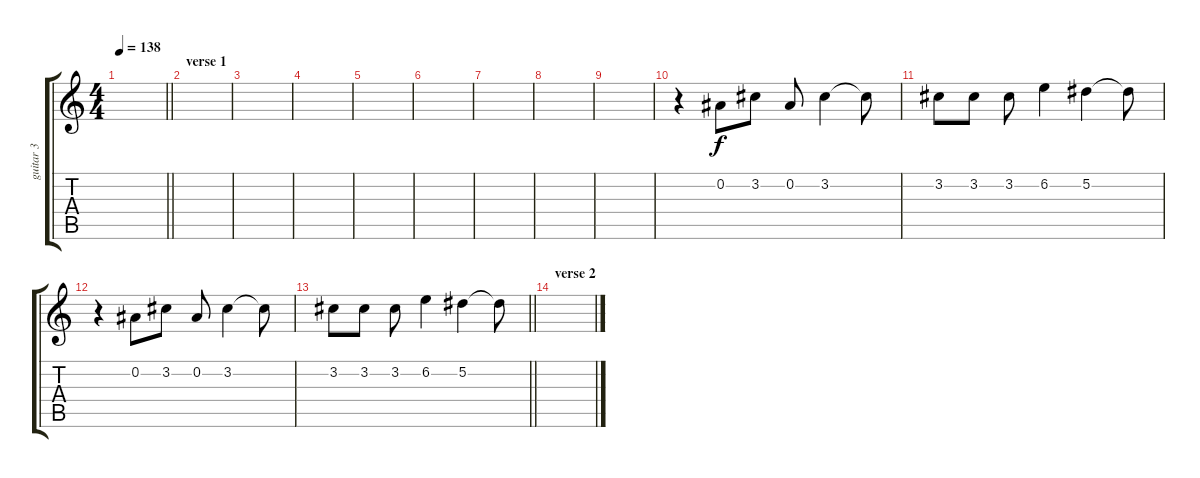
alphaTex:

\track ("guitar 3" "guitar 3") {instrument overdrivenguitar}
\staff {score tabs}
\tuning (Eb4 Bb3 Gb3 Db3 Ab2 Eb2) {hide}
\ts (4 4)
\tempo 138
\clef g2
\barLineRight lightlight
\ks c
|
\section ("" "verse 1")
|
|
|
|
|
|
|
|
r.4 0.2.8 3.2.8 0.2.8 3.2.4 3.2{t}.8 |
3.2.8 3.2.8 3.2.8 6.2.4 5.2.4 5.2{t}.8 |
r.4 0.2.8 3.2.8 0.2.8 3.2.4 3.2{t}.8 |
\barLineRight lightlight
3.2.8 3.2.8 3.2.8 6.2.4 5.2.4 5.2{t}.8 |
\section ("" "verse 2")
